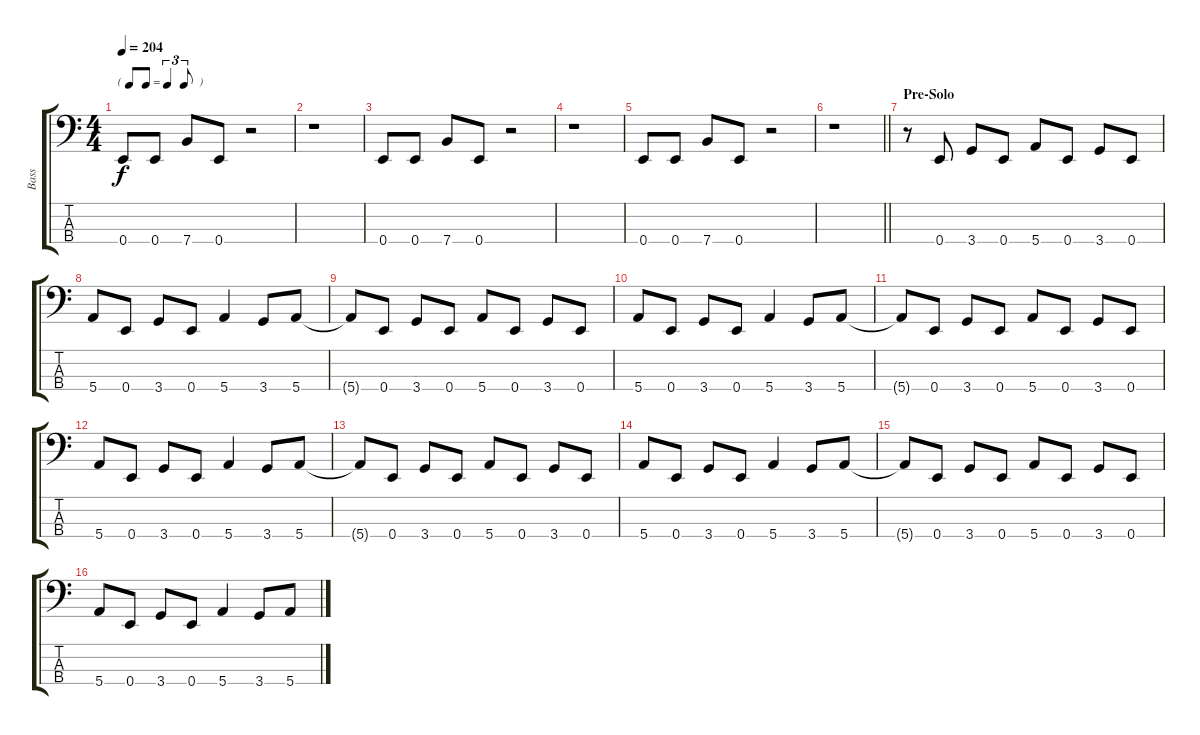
\track ("Bass" "Bass") {instrument electricbasspick}
\staff {score tabs}
\tuning (G2 D2 A1 E1) {hide}
\ts (4 4)
\tf triplet8th
\tempo 204
\clef f4
\ks c
0.4.8{dy f} 0.4.8 7.4.8 0.4.8 r.2 |
r.1 |
0.4.8 0.4.8 7.4.8 0.4.8 r.2 |
r.1 |
0.4.8 0.4.8 7.4.8 0.4.8 r.2 |
\barLineRight lightlight
r.1 |
\section ("" "Pre-Solo")
r.8{volume 12 instrument electricbasspick} 0.4.8 3.4.8 0.4.8 5.4.8 0.4.8 3.4.8 0.4.8 |
5.4.8 0.4.8 3.4.8 0.4.8 5.4.4 3.4.8 5.4.8 |
5.4{t}.8 0.4.8 3.4.8 0.4.8 5.4.8 0.4.8 3.4.8 0.4.8 |
5.4.8 0.4.8 3.4.8 0.4.8 5.4.4 3.4.8 5.4.8 |
5.4{t}.8 0.4.8 3.4.8 0.4.8 5.4.8 0.4.8 3.4.8 0.4.8 |
5.4.8 0.4.8 3.4.8 0.4.8 5.4.4 3.4.8 5.4.8 |
5.4{t}.8 0.4.8 3.4.8 0.4.8 5.4.8 0.4.8 3.4.8 0.4.8 |
5.4.8 0.4.8 3.4.8 0.4.8 5.4.4 3.4.8 5.4.8 |
5.4{t}.8 0.4.8 3.4.8 0.4.8 5.4.8 0.4.8 3.4.8 0.4.8 |
5.4.8 0.4.8 3.4.8 0.4.8 5.4.4 3.4.8 5.4.8
